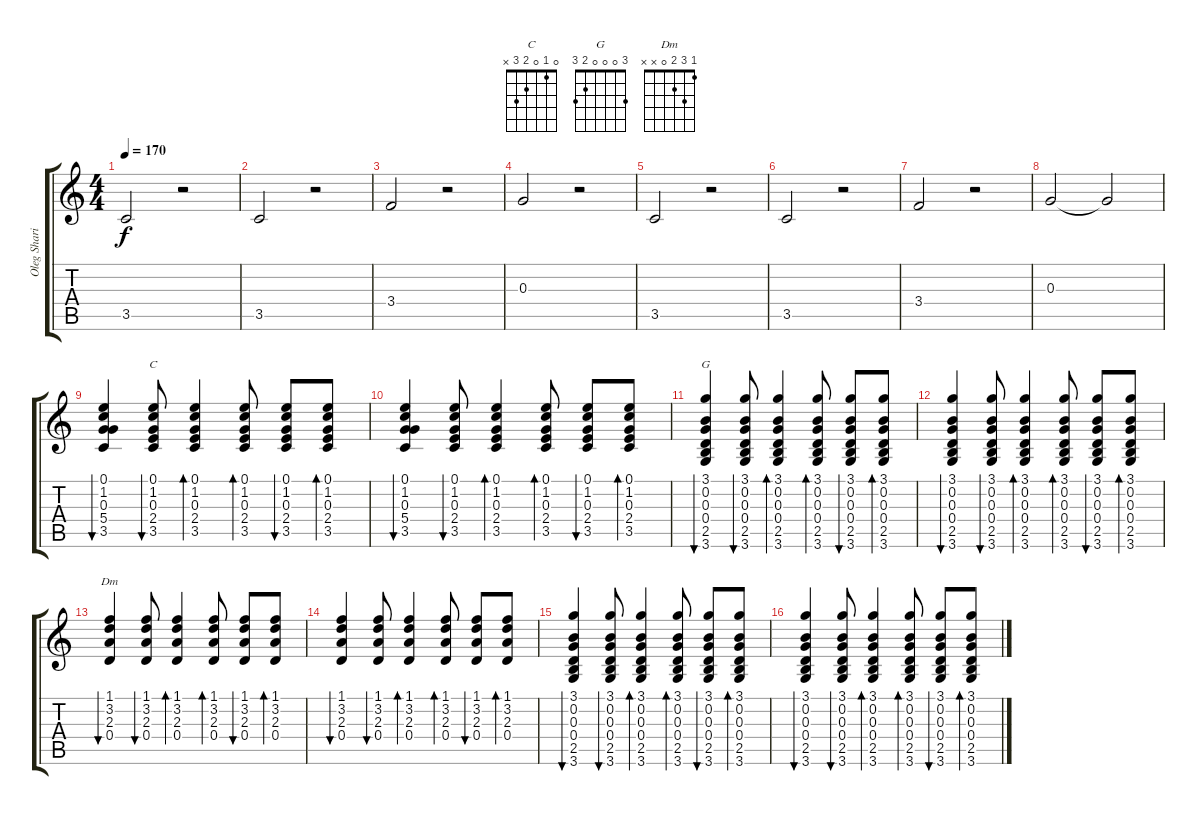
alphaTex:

\track ("Oleg Sharikov" "Oleg Shari") {instrument overdrivenguitar}
\staff {score tabs}
\tuning (E4 B3 G3 D3 A2 E2) {hide}
\chord ("C" 0 1 0 2 3 x)
\chord ("G" 3 0 0 0 2 3)
\chord ("Dm" 1 3 2 0 x x)
\ts (4 4)
\tempo 170
\clef g2
\ks c
3.5.2{dy f volume 13} r.2 |
3.5.2 r.2 |
3.4.2 r.2 |
0.3.2 r.2 |
3.5.2 r.2 |
3.5.2 r.2 |
3.4.2 r.2 |
0.3.2 0.3{t}.2 |
(0.1 1.2 0.3 5.4 3.5).4{bu 60 volume 10} (0.1 1.2 0.3 2.4 3.5).8{bu 60 ch "C"} (0.1 1.2 0.3 2.4 3.5).4{bd 60} (0.1 1.2 0.3 2.4 3.5).8{bd 60} (0.1 1.2 0.3 2.4 3.5).8{bu 60} (0.1 1.2 0.3 2.4 3.5).8{bd 60} |
(0.1 1.2 0.3 5.4 3.5).4{bu 60} (0.1 1.2 0.3 2.4 3.5).8{bu 60} (0.1 1.2 0.3 2.4 3.5).4{bd 60} (0.1 1.2 0.3 2.4 3.5).8{bd 60} (0.1 1.2 0.3 2.4 3.5).8{bu 60} (0.1 1.2 0.3 2.4 3.5).8{bd 60} |
(3.1 0.2 0.3 0.4 2.5 3.6).4{bu 60 ch "G"} (3.1 0.2 0.3 0.4 2.5 3.6).8{bu 60} (3.1 0.2 0.3 0.4 2.5 3.6).4{bd 60} (3.1 0.2 0.3 0.4 2.5 3.6).8{bd 60} (3.1 0.2 0.3 0.4 2.5 3.6).8{bu 60} (3.1 0.2 0.3 0.4 2.5 3.6).8{bd 60} |
(3.1 0.2 0.3 0.4 2.5 3.6).4{bu 60} (3.1 0.2 0.3 0.4 2.5 3.6).8{bu 60} (3.1 0.2 0.3 0.4 2.5 3.6).4{bd 60} (3.1 0.2 0.3 0.4 2.5 3.6).8{bd 60} (3.1 0.2 0.3 0.4 2.5 3.6).8{bu 60} (3.1 0.2 0.3 0.4 2.5 3.6).8{bd 60} |
(1.1 3.2 2.3 0.4).4{bu 60 ch "Dm"} (1.1 3.2 2.3 0.4).8{bu 60} (1.1 3.2 2.3 0.4).4{bd 60} (1.1 3.2 2.3 0.4).8{bd 60} (1.1 3.2 2.3 0.4).8{bu 60} (1.1 3.2 2.3 0.4).8{bd 60} |
(1.1 3.2 2.3 0.4).4{bu 60} (1.1 3.2 2.3 0.4).8{bu 60} (1.1 3.2 2.3 0.4).4{bd 60} (1.1 3.2 2.3 0.4).8{bd 60} (1.1 3.2 2.3 0.4).8{bu 60} (1.1 3.2 2.3 0.4).8{bd 60} |
(3.1 0.2 0.3 0.4 2.5 3.6).4{bu 60} (3.1 0.2 0.3 0.4 2.5 3.6).8{bu 60} (3.1 0.2 0.3 0.4 2.5 3.6).4{bd 60} (3.1 0.2 0.3 0.4 2.5 3.6).8{bd 60} (3.1 0.2 0.3 0.4 2.5 3.6).8{bu 60} (3.1 0.2 0.3 0.4 2.5 3.6).8{bd 60} |
(3.1 0.2 0.3 0.4 2.5 3.6).4{bu 60} (3.1 0.2 0.3 0.4 2.5 3.6).8{bu 60} (3.1 0.2 0.3 0.4 2.5 3.6).4{bd 60} (3.1 0.2 0.3 0.4 2.5 3.6).8{bd 60} (3.1 0.2 0.3 0.4 2.5 3.6).8{bu 60} (3.1 0.2 0.3 0.4 2.5 3.6).8{bd 60}
